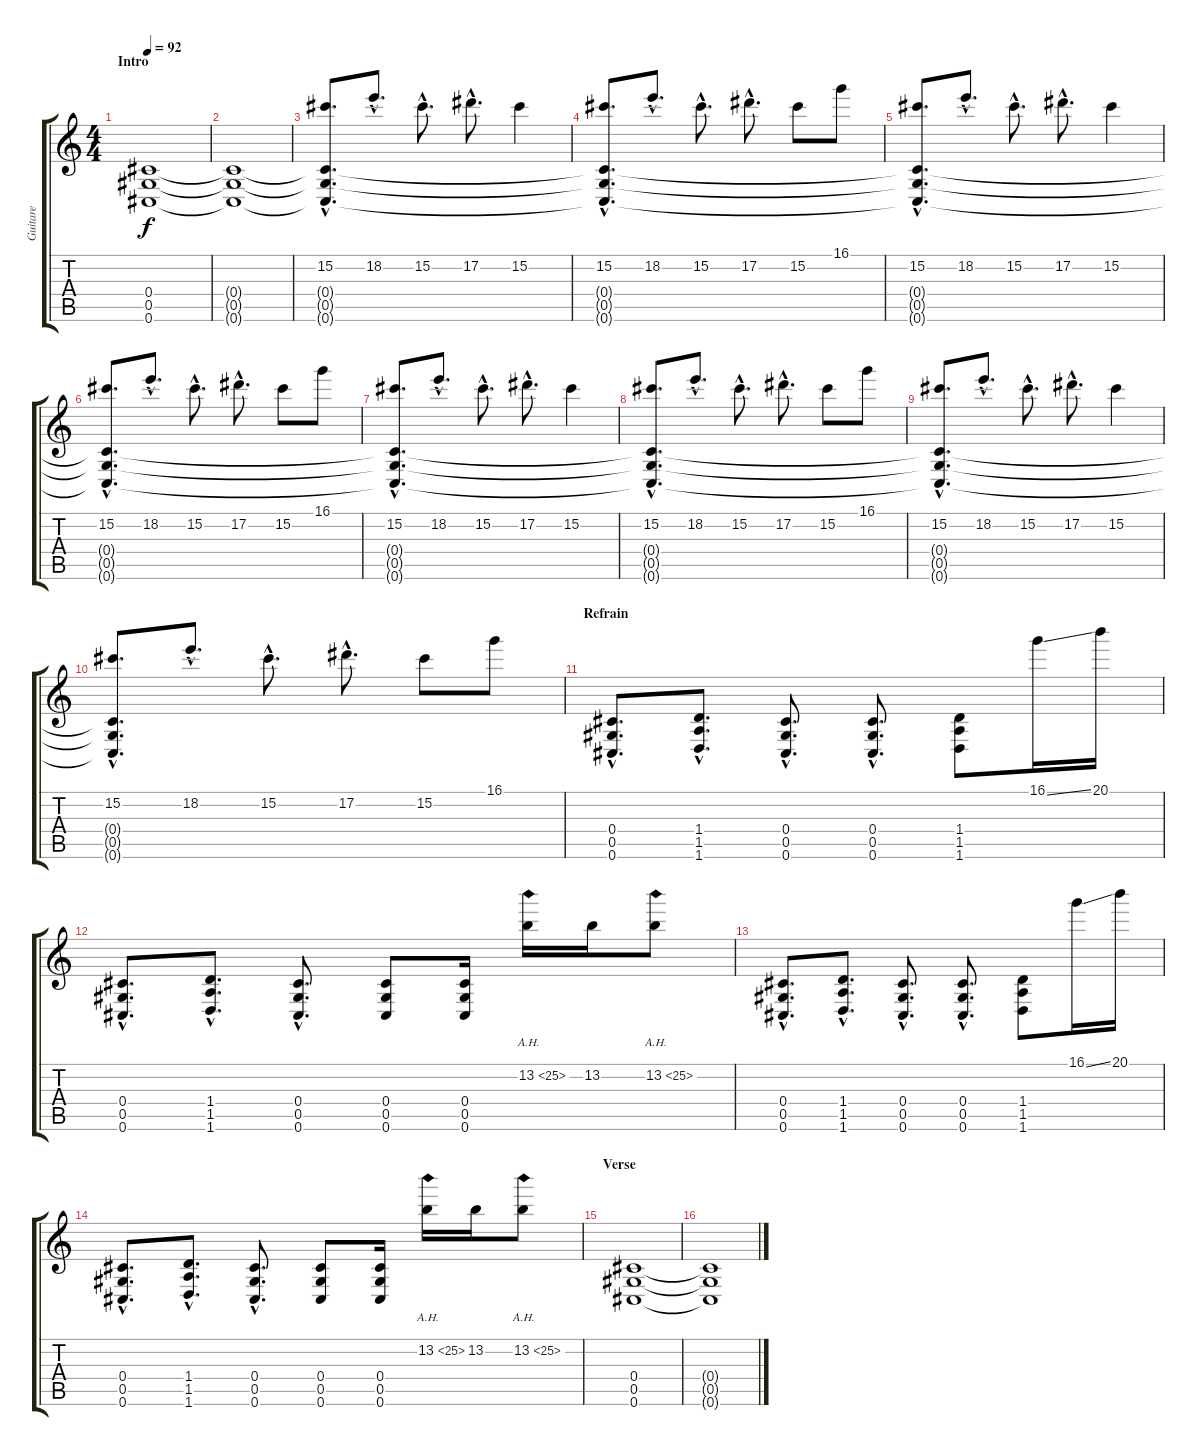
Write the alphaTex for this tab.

\track ("Guitare" "Guitare") {instrument distortionguitar}
\staff {score tabs}
\tuning (Eb4 Bb3 Gb3 Db3 Ab2 Db2) {hide}
\ts (4 4)
\section ("" "Intro")
\tempo 92
\clef g2
\ks c
(0.4 0.5 0.6).1{dy f instrument distortionguitar} |
(0.4{t} 0.5{t} 0.6{t}).1 |
(15.2{hac} 0.4{hac t} 0.5{hac t} 0.6{hac t}).8{d} 18.2{hac}.8{d} 15.2{hac}.8{d} 17.2{hac}.8{d} 15.2.4 |
(15.2{hac} 0.4{hac t} 0.5{hac t} 0.6{hac t}).8{d} 18.2{hac}.8{d} 15.2{hac}.8{d} 17.2{hac}.8{d} 15.2.8 16.1.8 |
(15.2{hac} 0.4{hac t} 0.5{hac t} 0.6{hac t}).8{d} 18.2{hac}.8{d} 15.2{hac}.8{d} 17.2{hac}.8{d} 15.2.4 |
(15.2{hac} 0.4{hac t} 0.5{hac t} 0.6{hac t}).8{d} 18.2{hac}.8{d} 15.2{hac}.8{d} 17.2{hac}.8{d} 15.2.8 16.1.8 |
(15.2{hac} 0.4{hac t} 0.5{hac t} 0.6{hac t}).8{d} 18.2{hac}.8{d} 15.2{hac}.8{d} 17.2{hac}.8{d} 15.2.4 |
(15.2{hac} 0.4{hac t} 0.5{hac t} 0.6{hac t}).8{d} 18.2{hac}.8{d} 15.2{hac}.8{d} 17.2{hac}.8{d} 15.2.8 16.1.8 |
(15.2{hac} 0.4{hac t} 0.5{hac t} 0.6{hac t}).8{d} 18.2{hac}.8{d} 15.2{hac}.8{d} 17.2{hac}.8{d} 15.2.4 |
(15.2{hac} 0.4{hac t} 0.5{hac t} 0.6{hac t}).8{d} 18.2{hac}.8{d} 15.2{hac}.8{d} 17.2{hac}.8{d} 15.2.8 16.1.8 |
\section ("" "Refrain")
(0.4{hac} 0.5{hac} 0.6{hac}).8{d} (1.4{hac} 1.5{hac} 1.6{hac}).8{d} (0.4{hac} 0.5{hac} 0.6{hac}).8{d} (0.4{hac} 0.5{hac} 0.6{hac}).8{d} (1.4 1.5 1.6).8 16.1{ss}.16 20.1.16 |
(0.4{hac} 0.5{hac} 0.6{hac}).8{d} (1.4{hac} 1.5{hac} 1.6{hac}).8{d} (0.4{hac} 0.5{hac} 0.6{hac}).8{d} (0.4 0.5 0.6).8 (0.4 0.5 0.6).16 13.2{ah 12}.16 13.2.16 13.2{ah 12}.8 |
(0.4{hac} 0.5{hac} 0.6{hac}).8{d} (1.4{hac} 1.5{hac} 1.6{hac}).8{d} (0.4{hac} 0.5{hac} 0.6{hac}).8{d} (0.4{hac} 0.5{hac} 0.6{hac}).8{d} (1.4 1.5 1.6).8 16.1{ss}.16 20.1.16 |
(0.4{hac} 0.5{hac} 0.6{hac}).8{d} (1.4{hac} 1.5{hac} 1.6{hac}).8{d} (0.4{hac} 0.5{hac} 0.6{hac}).8{d} (0.4 0.5 0.6).8 (0.4 0.5 0.6).16 13.2{ah 12}.16 13.2.16 13.2{ah 12}.8 |
\section ("" "Verse")
(0.4 0.5 0.6).1 |
(0.4{t} 0.5{t} 0.6{t}).1
